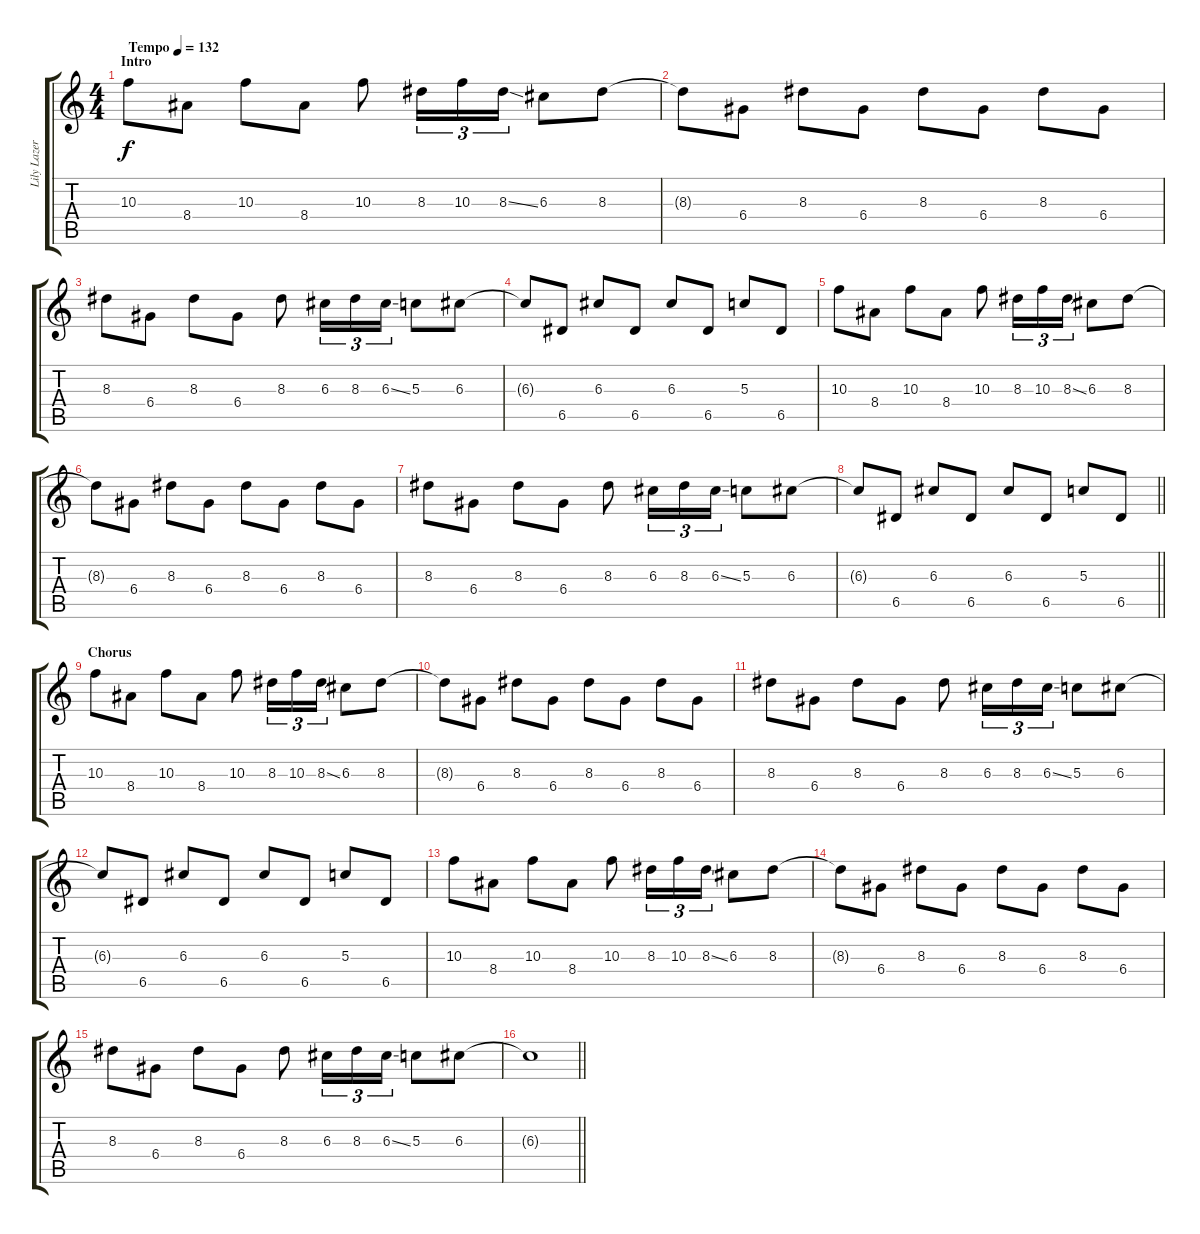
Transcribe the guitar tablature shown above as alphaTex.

\track ("Lily Lazer (Guitar)" "Lily Lazer") {instrument distortionguitar}
\staff {score tabs}
\tuning (E4 B3 G3 D3 A2 D2) {hide}
\ts (4 4)
\section ("" "Intro")
\tempo (132 "Tempo")
\clef g2
\ks c
10.3.8{dy f instrument distortionguitar} 8.4.8 10.3.8 8.4.8 10.3.8 8.3.16{tu (3 2)} 10.3.16{tu (3 2)} 8.3{ss}.16{tu (3 2)} 6.3.8 8.3.8 |
8.3{t}.8 6.4.8 8.3.8 6.4.8 8.3.8 6.4.8 8.3.8 6.4.8 |
8.3.8 6.4.8 8.3.8 6.4.8 8.3.8 6.3.16{tu (3 2)} 8.3.16{tu (3 2)} 6.3{ss}.16{tu (3 2)} 5.3.8 6.3.8 |
6.3{t}.8 6.5.8 6.3.8 6.5.8 6.3.8 6.5.8 5.3.8 6.5.8 |
10.3.8 8.4.8 10.3.8 8.4.8 10.3.8 8.3.16{tu (3 2)} 10.3.16{tu (3 2)} 8.3{ss}.16{tu (3 2)} 6.3.8 8.3.8 |
8.3{t}.8 6.4.8 8.3.8 6.4.8 8.3.8 6.4.8 8.3.8 6.4.8 |
8.3.8 6.4.8 8.3.8 6.4.8 8.3.8 6.3.16{tu (3 2)} 8.3.16{tu (3 2)} 6.3{ss}.16{tu (3 2)} 5.3.8 6.3.8 |
\barLineRight lightlight
6.3{t}.8 6.5.8 6.3.8 6.5.8 6.3.8 6.5.8 5.3.8 6.5.8 |
\section ("" "Chorus")
10.3.8 8.4.8 10.3.8 8.4.8 10.3.8 8.3.16{tu (3 2)} 10.3.16{tu (3 2)} 8.3{ss}.16{tu (3 2)} 6.3.8 8.3.8 |
8.3{t}.8 6.4.8 8.3.8 6.4.8 8.3.8 6.4.8 8.3.8 6.4.8 |
8.3.8 6.4.8 8.3.8 6.4.8 8.3.8 6.3.16{tu (3 2)} 8.3.16{tu (3 2)} 6.3{ss}.16{tu (3 2)} 5.3.8 6.3.8 |
6.3{t}.8 6.5.8 6.3.8 6.5.8 6.3.8 6.5.8 5.3.8 6.5.8 |
10.3.8 8.4.8 10.3.8 8.4.8 10.3.8 8.3.16{tu (3 2)} 10.3.16{tu (3 2)} 8.3{ss}.16{tu (3 2)} 6.3.8 8.3.8 |
8.3{t}.8 6.4.8 8.3.8 6.4.8 8.3.8 6.4.8 8.3.8 6.4.8 |
8.3.8 6.4.8 8.3.8 6.4.8 8.3.8 6.3.16{tu (3 2)} 8.3.16{tu (3 2)} 6.3{ss}.16{tu (3 2)} 5.3.8 6.3.8 |
\barLineRight lightlight
6.3{t}.1
